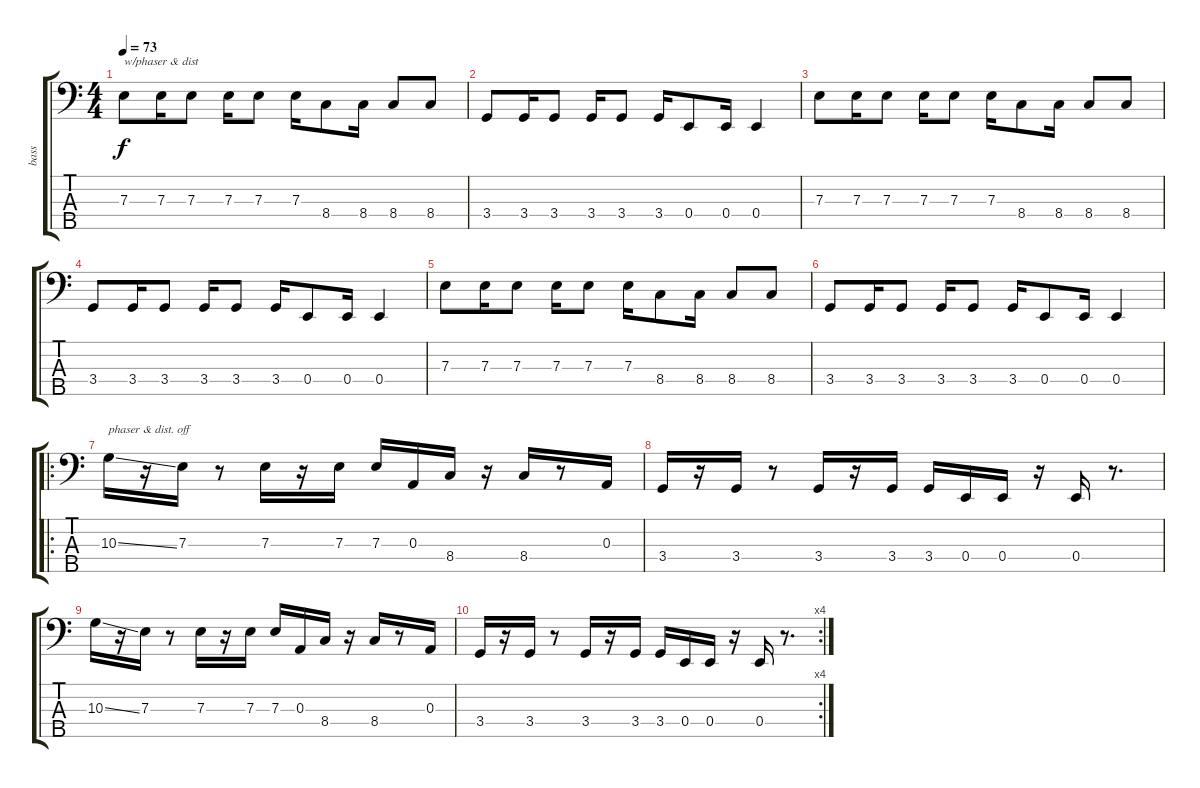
\track ("bass" "bass") {instrument electricbassfinger}
\staff {score tabs}
\tuning (G2 D2 A1 E1 B0) {hide}
\ts (4 4)
\tempo 73
\clef f4
\ks c
7.3.8{txt "w/phaser & dist" dy f instrument lead8bassandlead} 7.3.16 7.3.8 7.3.16 7.3.8 7.3.16 8.4.8 8.4.16 8.4.8 8.4.8 |
3.4.8 3.4.16 3.4.8 3.4.16 3.4.8 3.4.16 0.4.8 0.4.16 0.4.4 |
7.3.8 7.3.16 7.3.8 7.3.16 7.3.8 7.3.16 8.4.8 8.4.16 8.4.8 8.4.8 |
3.4.8 3.4.16 3.4.8 3.4.16 3.4.8 3.4.16 0.4.8 0.4.16 0.4.4 |
7.3.8 7.3.16 7.3.8 7.3.16 7.3.8 7.3.16 8.4.8 8.4.16 8.4.8 8.4.8 |
3.4.8 3.4.16 3.4.8 3.4.16 3.4.8 3.4.16 0.4.8 0.4.16 0.4.4 |
\ro
10.3{ss}.16{txt "phaser & dist. off" instrument electricbassfinger} r.16 7.3.16 r.8 7.3.16 r.16 7.3.16 7.3.16 0.3.16 8.4.16 r.16 8.4.16 r.8 0.3.16 |
3.4.16 r.16 3.4.16 r.8 3.4.16 r.16 3.4.16 3.4.16 0.4.16 0.4.16 r.16 0.4.16 r.8{d} |
10.3{ss}.16 r.16 7.3.16 r.8 7.3.16 r.16 7.3.16 7.3.16 0.3.16 8.4.16 r.16 8.4.16 r.8 0.3.16 |
\rc 4
3.4.16 r.16 3.4.16 r.8 3.4.16 r.16 3.4.16 3.4.16 0.4.16 0.4.16 r.16 0.4.16 r.8{d}
